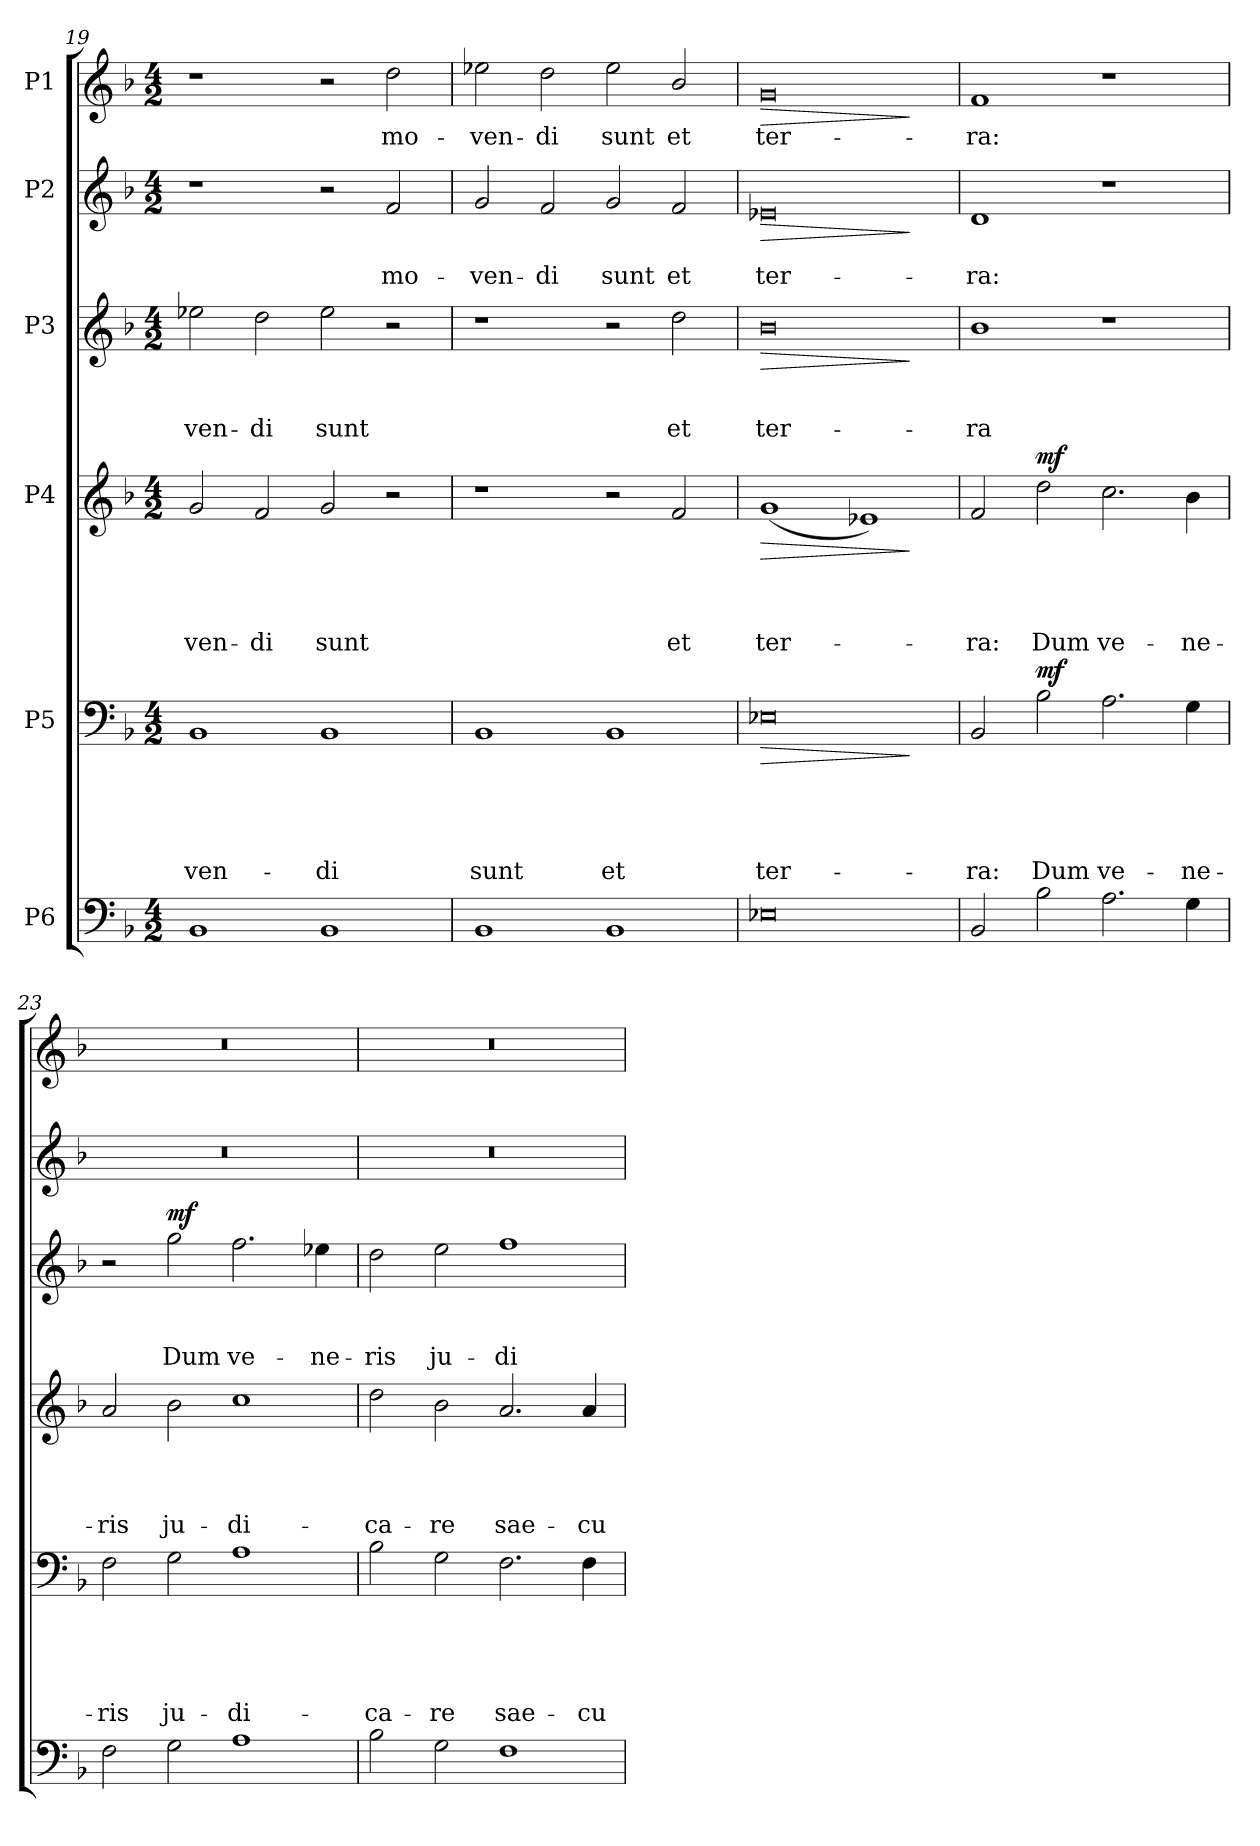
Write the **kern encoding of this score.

**kern	**kern	**text	**text	**text	**text	**text	**dynam	**kern	**text	**text	**text	**text	**dynam	**kern	**text	**text	**text	**dynam	**kern	**text	**text	**dynam	**kern	**text	**dynam
*part6	*part5	*part5	*part5	*part5	*part5	*part5	*part5	*part4	*part4	*part4	*part4	*part4	*part4	*part3	*part3	*part3	*part3	*part3	*part2	*part2	*part2	*part2	*part1	*part1	*part1
*staff6	*staff5	*staff5	*staff5	*staff5	*staff5	*staff5	*staff5	*staff4	*staff4	*staff4	*staff4	*staff4	*staff4	*staff3	*staff3	*staff3	*staff3	*staff3	*staff2	*staff2	*staff2	*staff2	*staff1	*staff1	*staff1
*I"P6	*I"P5	*	*	*	*	*	*	*I"P4	*	*	*	*	*	*I"P3	*	*	*	*	*I"P2	*	*	*	*I"P1	*	*
*clefF4	*clefF4	*	*	*	*	*	*	*clefG2	*	*	*	*	*	*clefG2	*	*	*	*	*clefG2	*	*	*	*clefG2	*	*
*	*	*	*	*	*	*	*	*ITrd7c12	*	*	*	*	*	*ITrd7c12	*	*	*	*	*	*	*	*	*	*	*
*k[b-]	*k[b-]	*	*	*	*	*	*	*k[b-]	*	*	*	*	*	*k[b-]	*	*	*	*	*k[b-]	*	*	*	*k[b-]	*	*
*F:	*F:	*	*	*	*	*	*	*F:	*	*	*	*	*	*F:	*	*	*	*	*F:	*	*	*	*F:	*	*
*M4/2	*M4/2	*	*	*	*	*	*	*M4/2	*	*	*	*	*	*M4/2	*	*	*	*	*M4/2	*	*	*	*M4/2	*	*
=19	=19	=19	=19	=19	=19	=19	=19	=19	=19	=19	=19	=19	=19	=19	=19	=19	=19	=19	=19	=19	=19	=19	=19	=19	=19
!	!	!	!	!	!	!LO:LY:b	!	!	!	!	!	!LO:LY:b	!	!	!	!	!LO:LY:b	!	!	!	!	!	!	!	!
1BB-	1BB-	.	.	.	.	-ven-	.	2G/	.	.	.	-ven-	.	2e-X\	.	.	-ven-	.	1r	.	.	.	1r	.	.
!	!	!	!	!	!	!	!	!	!	!	!	!LO:LY:b	!	!	!	!	!LO:LY:b	!	!	!	!	!	!	!	!
.	.	.	.	.	.	.	.	2F/	.	.	.	-di	.	2d\	.	.	-di	.	.	.	.	.	.	.	.
!	!	!	!	!	!	!LO:LY:b	!	!	!	!	!	!LO:LY:b	!	!	!	!	!LO:LY:b	!	!	!	!	!	!	!	!
1BB-	1BB-	.	.	.	.	-di	.	2G/	.	.	.	sunt	.	2e-\	.	.	sunt	.	2r	.	.	.	2r	.	.
!	!	!	!	!	!	!	!	!	!	!	!	!	!	!	!	!	!	!	!	!	!LO:LY:b	!	!	!LO:LY:b	!
.	.	.	.	.	.	.	.	2r	.	.	.	.	.	2r	.	.	.	.	2f/	.	mo-	.	2dd\	mo-	.
=20	=20	=20	=20	=20	=20	=20	=20	=20	=20	=20	=20	=20	=20	=20	=20	=20	=20	=20	=20	=20	=20	=20	=20	=20	=20
!	!	!	!	!	!	!LO:LY:b	!	!	!	!	!	!	!	!	!	!	!	!	!	!	!LO:LY:b	!	!	!LO:LY:b	!
1BB-	1BB-	.	.	.	.	sunt	.	1r	.	.	.	.	.	1r	.	.	.	.	2g/	.	-ven-	.	2ee-X\	-ven-	.
!	!	!	!	!	!	!	!	!	!	!	!	!	!	!	!	!	!	!	!	!	!LO:LY:b	!	!	!LO:LY:b	!
.	.	.	.	.	.	.	.	.	.	.	.	.	.	.	.	.	.	.	2f/	.	-di	.	2dd\	-di	.
!	!	!	!	!	!	!LO:LY:b	!	!	!	!	!	!	!	!	!	!	!	!	!	!	!LO:LY:b	!	!	!LO:LY:b	!
1BB-	1BB-	.	.	.	.	et	.	2r	.	.	.	.	.	2r	.	.	.	.	2g/	.	sunt	.	2ee-\	sunt	.
!	!	!	!	!	!	!	!	!	!	!	!	!LO:LY:b	!	!	!	!	!LO:LY:b	!	!	!	!LO:LY:b	!	!	!LO:LY:b	!
.	.	.	.	.	.	.	.	2F/	.	.	.	et	.	2d\	.	.	et	.	2f/	.	et	.	2b-/	et	.
=21	=21	=21	=21	=21	=21	=21	=21	=21	=21	=21	=21	=21	=21	=21	=21	=21	=21	=21	=21	=21	=21	=21	=21	=21	=21
!	!	!	!	!	!	!LO:LY:b	!LO:HP:b	!	!	!	!	!LO:LY:b	!LO:HP:b	!	!	!	!LO:LY:b	!LO:HP:b	!	!	!LO:LY:b	!LO:HP:b	!	!LO:LY:b	!LO:HP:b
0E-X	0E-X	.	.	.	.	ter-	>	(<1G	.	.	.	ter-	>	0B-	.	.	ter-	>	0e-X	.	ter-	>	0g	ter-	>
.	.	.	.	.	.	.	.	1E-X)	.	.	.	.	.	.	.	.	.	.	.	.	.	.	.	.	.
.	.	.	.	.	.	.	]	.	.	.	.	.	]	.	.	.	.	]	.	.	.	]	.	.	]
=22	=22	=22	=22	=22	=22	=22	=22	=22	=22	=22	=22	=22	=22	=22	=22	=22	=22	=22	=22	=22	=22	=22	=22	=22	=22
!	!	!	!	!	!	!LO:LY:b	!	!	!	!	!	!LO:LY:b	!	!	!	!	!LO:LY:b	!	!	!	!LO:LY:b	!	!	!LO:LY:b	!
2BB-/	2BB-/	.	.	.	.	-ra:	.	2F/	.	.	.	-ra:	.	1B-	.	.	-ra	.	1d	.	-ra:	.	1f	-ra:	.
!	!	!	!	!	!	!LO:LY:b	!LO:DY:a	!	!	!	!	!LO:LY:b	!LO:DY:a	!	!	!	!	!	!	!	!	!	!	!	!
2B-\	2B-\	.	.	.	.	Dum	mf	2d\	.	.	.	Dum	mf	.	.	.	.	.	.	.	.	.	.	.	.
!	!	!	!	!	!	!LO:LY:b	!	!	!	!	!	!LO:LY:b	!	!	!	!	!	!	!	!	!	!	!	!	!
2.A\	2.A\	.	.	.	.	ve-	.	2.c\	.	.	.	ve-	.	1r	.	.	.	.	1r	.	.	.	1r	.	.
!	!	!	!	!	!	!LO:LY:b	!	!	!	!	!	!LO:LY:b	!	!	!	!	!	!	!	!	!	!	!	!	!
4G\	4G\	.	.	.	.	-ne-	.	4B-\	.	.	.	-ne-	.	.	.	.	.	.	.	.	.	.	.	.	.
!!LO:PB:g=z
=23	=23	=23	=23	=23	=23	=23	=23	=23	=23	=23	=23	=23	=23	=23	=23	=23	=23	=23	=23	=23	=23	=23	=23	=23	=23
!	!	!	!	!	!	!LO:LY:b	!	!	!	!	!	!LO:LY:b	!	!	!	!	!	!	!LO:N:vis=1	!	!	!	!LO:N:vis=1	!	!
2F\	2F\	.	.	.	.	-ris	.	2A/	.	.	.	-ris	.	2r	.	.	.	.	0r	.	.	.	0r	.	.
!	!	!	!	!	!	!LO:LY:b	!	!	!	!	!	!LO:LY:b	!	!	!	!	!LO:LY:b	!LO:DY:a	!	!	!	!	!	!	!
2G\	2G\	.	.	.	.	ju-	.	2B-\	.	.	.	ju-	.	2g\	.	.	Dum	mf	.	.	.	.	.	.	.
!	!	!	!	!	!	!LO:LY:b	!	!	!	!	!	!LO:LY:b	!	!	!	!	!LO:LY:b	!	!	!	!	!	!	!	!
1A	1A	.	.	.	.	-di-	.	1c	.	.	.	-di-	.	2.f\	.	.	ve-	.	.	.	.	.	.	.	.
!	!	!	!	!	!	!	!	!	!	!	!	!	!	!	!	!	!LO:LY:b	!	!	!	!	!	!	!	!
.	.	.	.	.	.	.	.	.	.	.	.	.	.	4e-X\	.	.	-ne-	.	.	.	.	.	.	.	.
=24	=24	=24	=24	=24	=24	=24	=24	=24	=24	=24	=24	=24	=24	=24	=24	=24	=24	=24	=24	=24	=24	=24	=24	=24	=24
!	!	!	!	!	!	!LO:LY:b	!	!	!	!	!	!LO:LY:b	!	!	!	!	!LO:LY:b	!	!LO:N:vis=1	!	!	!	!LO:N:vis=1	!	!
2B-\	2B-\	.	.	.	.	-ca-	.	2d\	.	.	.	-ca-	.	2d\	.	.	-ris	.	0r	.	.	.	0r	.	.
!	!	!	!	!	!	!LO:LY:b	!	!	!	!	!	!LO:LY:b	!	!	!	!	!LO:LY:b	!	!	!	!	!	!	!	!
2G\	2G\	.	.	.	.	-re	.	2B-\	.	.	.	-re	.	2e\	.	.	ju-	.	.	.	.	.	.	.	.
!	!	!	!	!	!	!LO:LY:b	!	!	!	!	!	!LO:LY:b	!	!	!	!	!LO:LY:b	!	!	!	!	!	!	!	!
1F	2.F\	.	.	.	.	sae-	.	2.A/	.	.	.	sae-	.	1f	.	.	-di-	.	.	.	.	.	.	.	.
!	!	!	!	!	!	!LO:LY:b	!	!	!	!	!	!LO:LY:b	!	!	!	!	!	!	!	!	!	!	!	!	!
.	4F\	.	.	.	.	-cu-	.	4A/	.	.	.	-cu-	.	.	.	.	.	.	.	.	.	.	.	.	.
=	=	=	=	=	=	=	=	=	=	=	=	=	=	=	=	=	=	=	=	=	=	=	=	=	=
*-	*-	*-	*-	*-	*-	*-	*-	*-	*-	*-	*-	*-	*-	*-	*-	*-	*-	*-	*-	*-	*-	*-	*-	*-	*-
